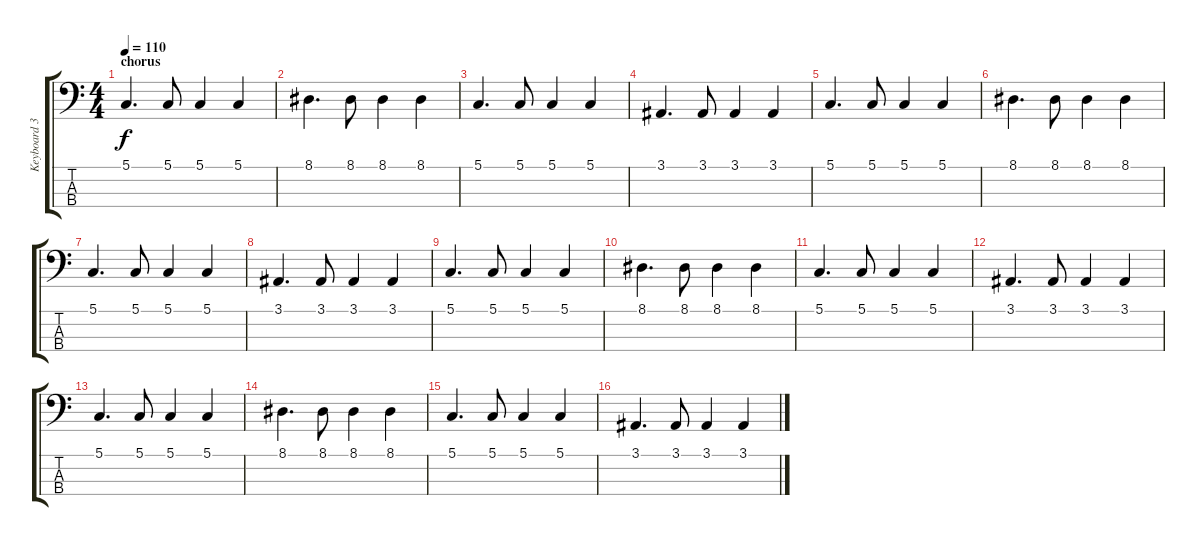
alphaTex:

\track ("Keyboard 3 (Low)" "Keyboard 3") {instrument stringensemble1}
\staff {score tabs}
\tuning (G2 D2 A1 E1) {hide}
\ts (4 4)
\section ("" "chorus")
\tempo 110
\clef f4
\ks c
5.1.4{d dy f} 5.1.8 5.1.4 5.1.4 |
8.1.4{d} 8.1.8 8.1.4 8.1.4 |
5.1.4{d} 5.1.8 5.1.4 5.1.4 |
3.1.4{d} 3.1.8 3.1.4 3.1.4 |
5.1.4{d} 5.1.8 5.1.4 5.1.4 |
8.1.4{d} 8.1.8 8.1.4 8.1.4 |
5.1.4{d} 5.1.8 5.1.4 5.1.4 |
3.1.4{d} 3.1.8 3.1.4 3.1.4 |
5.1.4{d} 5.1.8 5.1.4 5.1.4 |
8.1.4{d} 8.1.8 8.1.4 8.1.4 |
5.1.4{d} 5.1.8 5.1.4 5.1.4 |
3.1.4{d} 3.1.8 3.1.4 3.1.4 |
5.1.4{d} 5.1.8 5.1.4 5.1.4 |
8.1.4{d} 8.1.8 8.1.4 8.1.4 |
5.1.4{d} 5.1.8 5.1.4 5.1.4 |
3.1.4{d} 3.1.8 3.1.4 3.1.4
